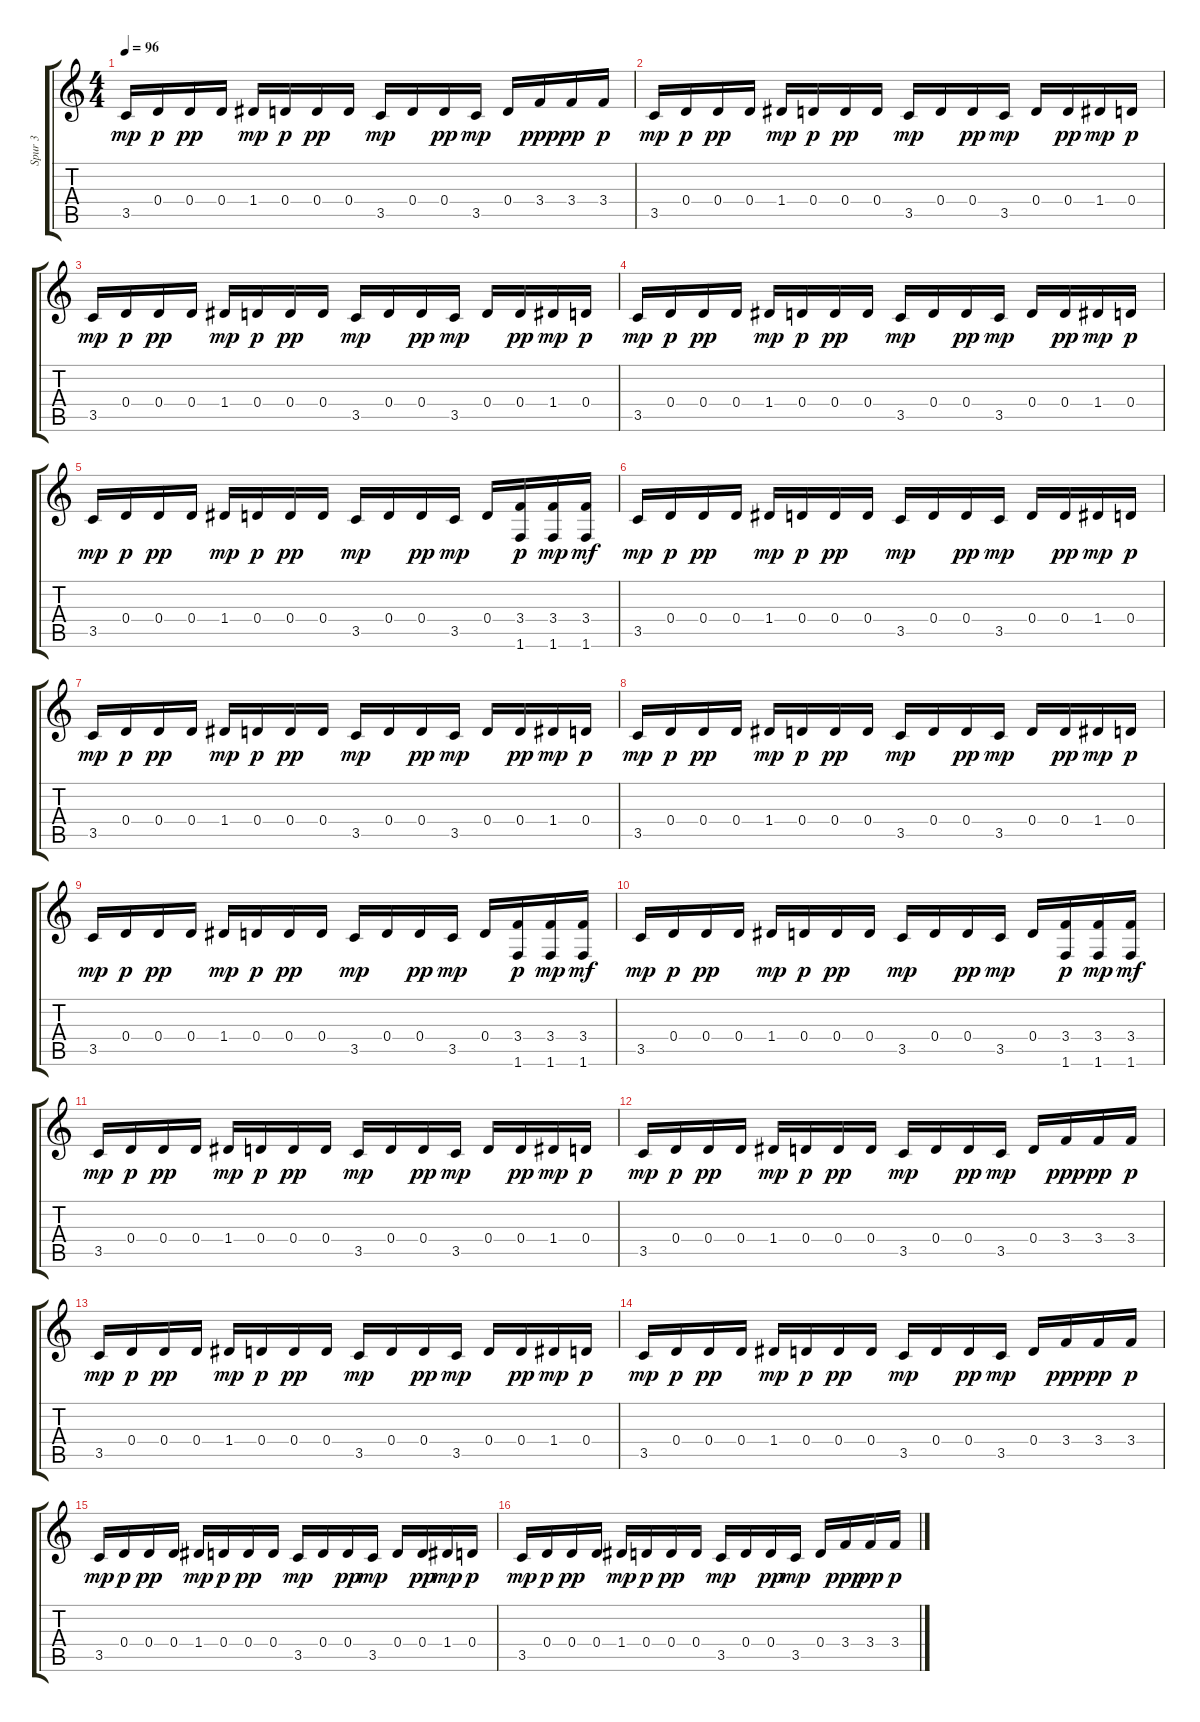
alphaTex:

\track ("Spur 3" "Spur 3") {instrument fretlessbass}
\staff {score tabs}
\tuning (E4 B3 G3 D3 A2 E2) {hide}
\ts (4 4)
\tempo 96
\clef g2
\ks c
3.5.16{dy mp} 0.4.16{dy p} 0.4.16{dy pp} 0.4.16 1.4.16{dy mp} 0.4.16{dy p} 0.4.16{dy pp} 0.4.16 3.5.16{dy mp} 0.4.16 0.4.16{dy pp} 3.5.16{dy mp} 0.4.16 3.4.16{dy ppp} 3.4.16{dy pp} 3.4.16{dy p} |
3.5.16{dy mp} 0.4.16{dy p} 0.4.16{dy pp} 0.4.16 1.4.16{dy mp} 0.4.16{dy p} 0.4.16{dy pp} 0.4.16 3.5.16{dy mp} 0.4.16 0.4.16{dy pp} 3.5.16{dy mp} 0.4.16 0.4.16{dy pp} 1.4.16{dy mp} 0.4.16{dy p} |
3.5.16{dy mp} 0.4.16{dy p} 0.4.16{dy pp} 0.4.16 1.4.16{dy mp} 0.4.16{dy p} 0.4.16{dy pp} 0.4.16 3.5.16{dy mp} 0.4.16 0.4.16{dy pp} 3.5.16{dy mp} 0.4.16 0.4.16{dy pp} 1.4.16{dy mp} 0.4.16{dy p} |
3.5.16{dy mp} 0.4.16{dy p} 0.4.16{dy pp} 0.4.16 1.4.16{dy mp} 0.4.16{dy p} 0.4.16{dy pp} 0.4.16 3.5.16{dy mp} 0.4.16 0.4.16{dy pp} 3.5.16{dy mp} 0.4.16 0.4.16{dy pp} 1.4.16{dy mp} 0.4.16{dy p} |
3.5.16{dy mp} 0.4.16{dy p} 0.4.16{dy pp} 0.4.16 1.4.16{dy mp} 0.4.16{dy p} 0.4.16{dy pp} 0.4.16 3.5.16{dy mp} 0.4.16 0.4.16{dy pp} 3.5.16{dy mp} 0.4.16 (3.4 1.6).16{dy p} (3.4 1.6).16{dy mp} (3.4 1.6).16{dy mf} |
3.5.16{dy mp} 0.4.16{dy p} 0.4.16{dy pp} 0.4.16 1.4.16{dy mp} 0.4.16{dy p} 0.4.16{dy pp} 0.4.16 3.5.16{dy mp} 0.4.16 0.4.16{dy pp} 3.5.16{dy mp} 0.4.16 0.4.16{dy pp} 1.4.16{dy mp} 0.4.16{dy p} |
3.5.16{dy mp} 0.4.16{dy p} 0.4.16{dy pp} 0.4.16 1.4.16{dy mp} 0.4.16{dy p} 0.4.16{dy pp} 0.4.16 3.5.16{dy mp} 0.4.16 0.4.16{dy pp} 3.5.16{dy mp} 0.4.16 0.4.16{dy pp} 1.4.16{dy mp} 0.4.16{dy p} |
3.5.16{dy mp} 0.4.16{dy p} 0.4.16{dy pp} 0.4.16 1.4.16{dy mp} 0.4.16{dy p} 0.4.16{dy pp} 0.4.16 3.5.16{dy mp} 0.4.16 0.4.16{dy pp} 3.5.16{dy mp} 0.4.16 0.4.16{dy pp} 1.4.16{dy mp} 0.4.16{dy p} |
3.5.16{dy mp} 0.4.16{dy p} 0.4.16{dy pp} 0.4.16 1.4.16{dy mp} 0.4.16{dy p} 0.4.16{dy pp} 0.4.16 3.5.16{dy mp} 0.4.16 0.4.16{dy pp} 3.5.16{dy mp} 0.4.16 (3.4 1.6).16{dy p} (3.4 1.6).16{dy mp} (3.4 1.6).16{dy mf} |
3.5.16{dy mp} 0.4.16{dy p} 0.4.16{dy pp} 0.4.16 1.4.16{dy mp} 0.4.16{dy p} 0.4.16{dy pp} 0.4.16 3.5.16{dy mp} 0.4.16 0.4.16{dy pp} 3.5.16{dy mp} 0.4.16 (3.4 1.6).16{dy p} (3.4 1.6).16{dy mp} (3.4 1.6).16{dy mf} |
3.5.16{dy mp} 0.4.16{dy p} 0.4.16{dy pp} 0.4.16 1.4.16{dy mp} 0.4.16{dy p} 0.4.16{dy pp} 0.4.16 3.5.16{dy mp} 0.4.16 0.4.16{dy pp} 3.5.16{dy mp} 0.4.16 0.4.16{dy pp} 1.4.16{dy mp} 0.4.16{dy p} |
3.5.16{dy mp} 0.4.16{dy p} 0.4.16{dy pp} 0.4.16 1.4.16{dy mp} 0.4.16{dy p} 0.4.16{dy pp} 0.4.16 3.5.16{dy mp} 0.4.16 0.4.16{dy pp} 3.5.16{dy mp} 0.4.16 3.4.16{dy ppp} 3.4.16{dy pp} 3.4.16{dy p} |
3.5.16{dy mp} 0.4.16{dy p} 0.4.16{dy pp} 0.4.16 1.4.16{dy mp} 0.4.16{dy p} 0.4.16{dy pp} 0.4.16 3.5.16{dy mp} 0.4.16 0.4.16{dy pp} 3.5.16{dy mp} 0.4.16 0.4.16{dy pp} 1.4.16{dy mp} 0.4.16{dy p} |
3.5.16{dy mp} 0.4.16{dy p} 0.4.16{dy pp} 0.4.16 1.4.16{dy mp} 0.4.16{dy p} 0.4.16{dy pp} 0.4.16 3.5.16{dy mp} 0.4.16 0.4.16{dy pp} 3.5.16{dy mp} 0.4.16 3.4.16{dy ppp} 3.4.16{dy pp} 3.4.16{dy p} |
3.5.16{dy mp} 0.4.16{dy p} 0.4.16{dy pp} 0.4.16 1.4.16{dy mp} 0.4.16{dy p} 0.4.16{dy pp} 0.4.16 3.5.16{dy mp} 0.4.16 0.4.16{dy pp} 3.5.16{dy mp} 0.4.16 0.4.16{dy pp} 1.4.16{dy mp} 0.4.16{dy p} |
3.5.16{dy mp} 0.4.16{dy p} 0.4.16{dy pp} 0.4.16 1.4.16{dy mp} 0.4.16{dy p} 0.4.16{dy pp} 0.4.16 3.5.16{dy mp} 0.4.16 0.4.16{dy pp} 3.5.16{dy mp} 0.4.16 3.4.16{dy ppp} 3.4.16{dy pp} 3.4.16{dy p}
